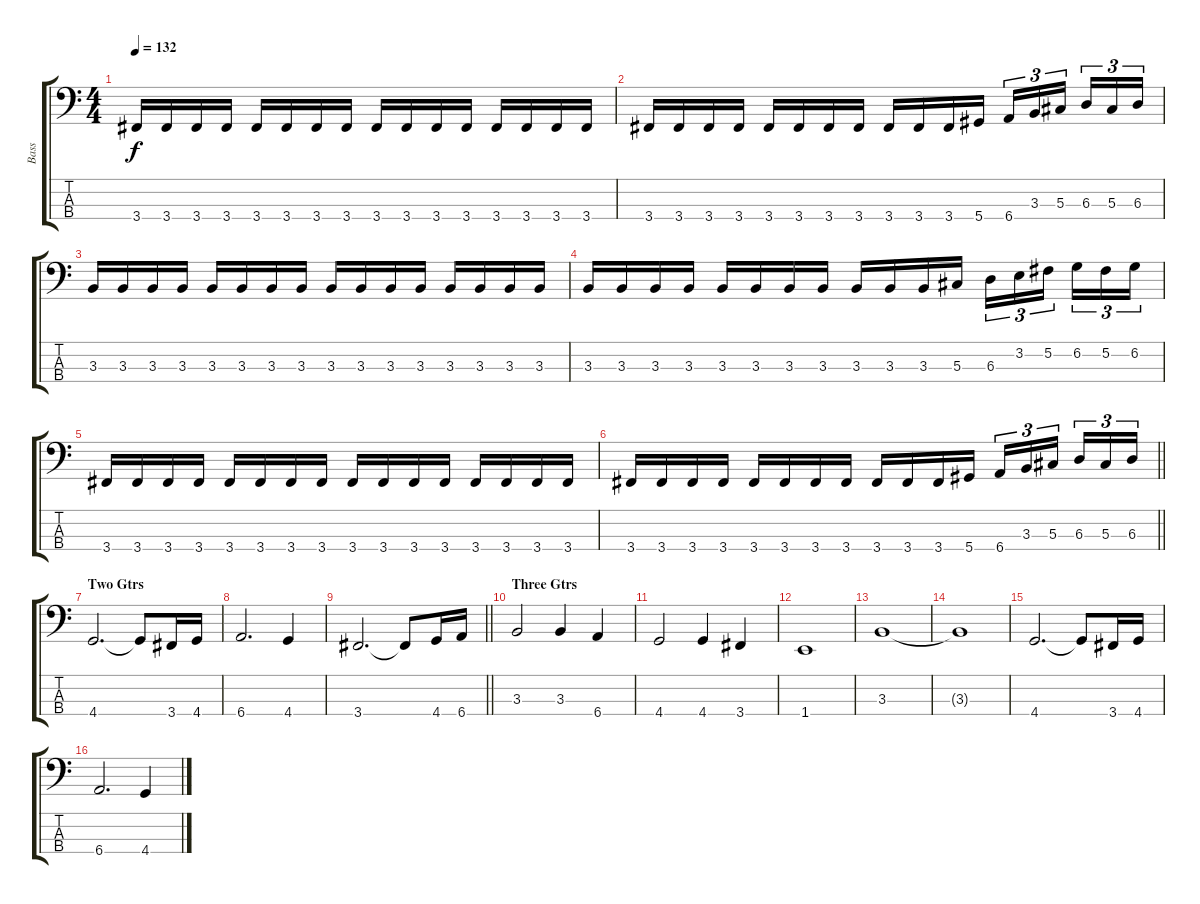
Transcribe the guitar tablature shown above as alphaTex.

\track ("Bass" "Bass") {instrument electricbasspick}
\staff {score tabs}
\tuning (Gb2 Db2 Ab1 Eb1) {hide}
\ts (4 4)
\tempo 132
\clef f4
\ks c
3.4.16{dy f} 3.4.16 3.4.16 3.4.16 3.4.16 3.4.16 3.4.16 3.4.16 3.4.16 3.4.16 3.4.16 3.4.16 3.4.16 3.4.16 3.4.16 3.4.16 |
3.4.16 3.4.16 3.4.16 3.4.16 3.4.16 3.4.16 3.4.16 3.4.16 3.4.16 3.4.16 3.4.16 5.4.16 6.4.16{tu (3 2)} 3.3.16{tu (3 2)} 5.3.16{tu (3 2)} 6.3.16{tu (3 2)} 5.3.16{tu (3 2)} 6.3.16{tu (3 2)} |
3.3.16 3.3.16 3.3.16 3.3.16 3.3.16 3.3.16 3.3.16 3.3.16 3.3.16 3.3.16 3.3.16 3.3.16 3.3.16 3.3.16 3.3.16 3.3.16 |
3.3.16 3.3.16 3.3.16 3.3.16 3.3.16 3.3.16 3.3.16 3.3.16 3.3.16 3.3.16 3.3.16 5.3.16 6.3.16{tu (3 2)} 3.2.16{tu (3 2)} 5.2.16{tu (3 2)} 6.2.16{tu (3 2)} 5.2.16{tu (3 2)} 6.2.16{tu (3 2)} |
3.4.16 3.4.16 3.4.16 3.4.16 3.4.16 3.4.16 3.4.16 3.4.16 3.4.16 3.4.16 3.4.16 3.4.16 3.4.16 3.4.16 3.4.16 3.4.16 |
\barLineRight lightlight
3.4.16 3.4.16 3.4.16 3.4.16 3.4.16 3.4.16 3.4.16 3.4.16 3.4.16 3.4.16 3.4.16 5.4.16 6.4.16{tu (3 2)} 3.3.16{tu (3 2)} 5.3.16{tu (3 2)} 6.3.16{tu (3 2)} 5.3.16{tu (3 2)} 6.3.16{tu (3 2)} |
\section ("" "Two Gtrs")
4.4.2{d} 4.4{t}.8 3.4.16 4.4.16 |
6.4.2{d} 4.4.4 |
\barLineRight lightlight
3.4.2{d} 3.4{t}.8 4.4.16 6.4.16 |
\section ("" "Three Gtrs")
3.3.2 3.3.4 6.4.4 |
4.4.2 4.4.4 3.4.4 |
1.4.1 |
3.3.1 |
3.3{t}.1 |
4.4.2{d} 4.4{t}.8 3.4.16 4.4.16 |
6.4.2{d} 4.4.4
